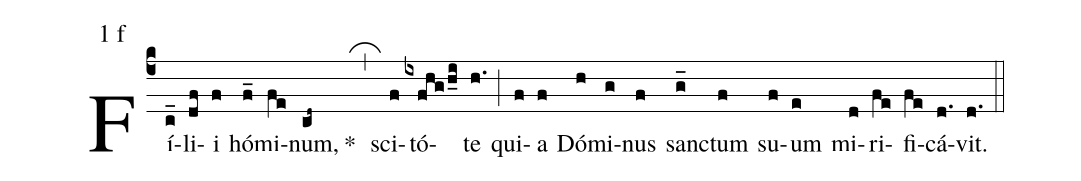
mode:1 f;
%%
(c4) Fí(c_)li(df)i(f) hó(f_)mi(fe)num,(cd~) *()(,_) sci(f)tó(ixfhg/h_i)te(h.) (;) qui(f)a(f) Dó(h)mi(g)nus(f) san(g_)ctum(f) su(f)um(e) mi(d)ri(fe)fi(fe)cá(d.)vit.(d.) (::)
